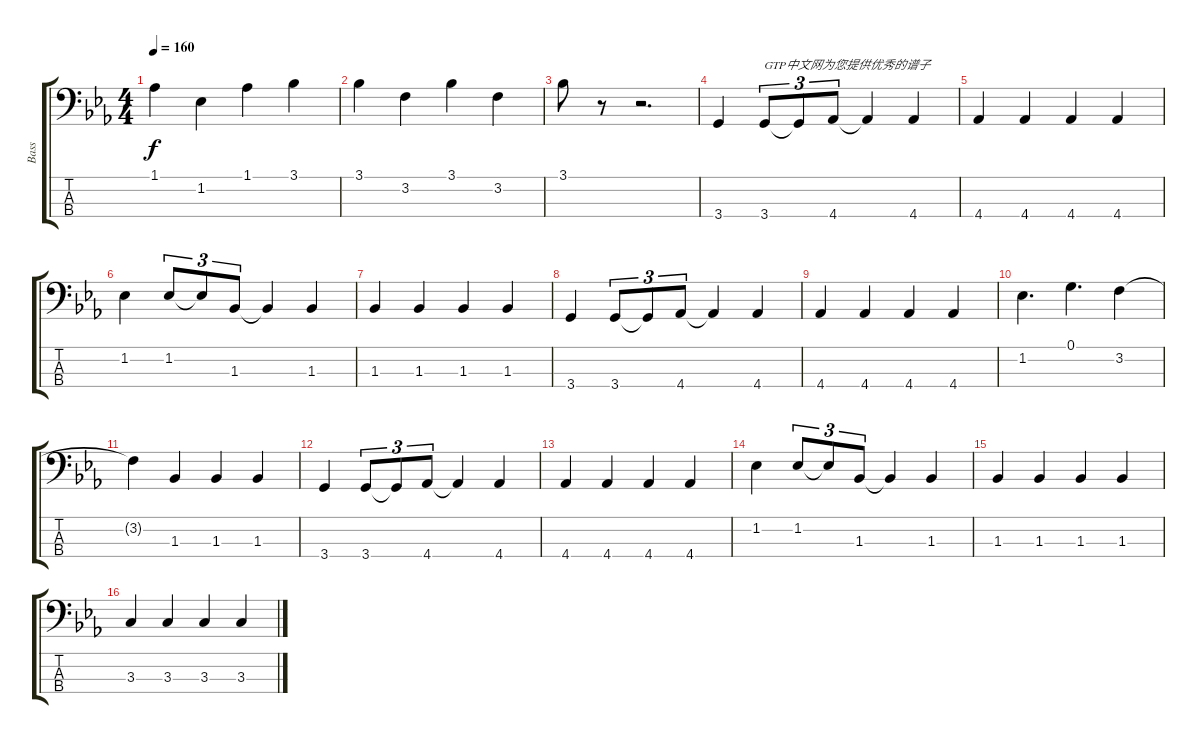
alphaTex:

\track ("Bass" "Bass") {instrument electricbassfinger}
\staff {score tabs}
\tuning (G2 D2 A1 E1) {hide}
\ts (4 4)
\tempo 160
\clef f4
\ks eb
1.1.4{dy f} 1.2.4 1.1.4 3.1.4 |
3.1.4 3.2.4 3.1.4 3.2.4 |
3.1.8 r.8 r.2{d} |
3.4.4 3.4.8{tu (3 2) txt "GTP中文网为您提供优秀的谱子"} 3.4{t}.8{tu (3 2)} 4.4.8{tu (3 2)} 4.4{t}.4 4.4.4 |
4.4.4 4.4.4 4.4.4 4.4.4 |
1.2.4 1.2.8{tu (3 2)} 1.2{t}.8{tu (3 2)} 1.3.8{tu (3 2)} 1.3{t}.4 1.3.4 |
1.3.4 1.3.4 1.3.4 1.3.4 |
3.4.4 3.4.8{tu (3 2)} 3.4{t}.8{tu (3 2)} 4.4.8{tu (3 2)} 4.4{t}.4 4.4.4 |
4.4.4 4.4.4 4.4.4 4.4.4 |
1.2.4{d} 0.1.4{d} 3.2.4 |
3.2{t}.4 1.3.4 1.3.4 1.3.4 |
3.4.4 3.4.8{tu (3 2)} 3.4{t}.8{tu (3 2)} 4.4.8{tu (3 2)} 4.4{t}.4 4.4.4 |
4.4.4 4.4.4 4.4.4 4.4.4 |
1.2.4 1.2.8{tu (3 2)} 1.2{t}.8{tu (3 2)} 1.3.8{tu (3 2)} 1.3{t}.4 1.3.4 |
1.3.4 1.3.4 1.3.4 1.3.4 |
3.3.4 3.3.4 3.3.4 3.3.4
